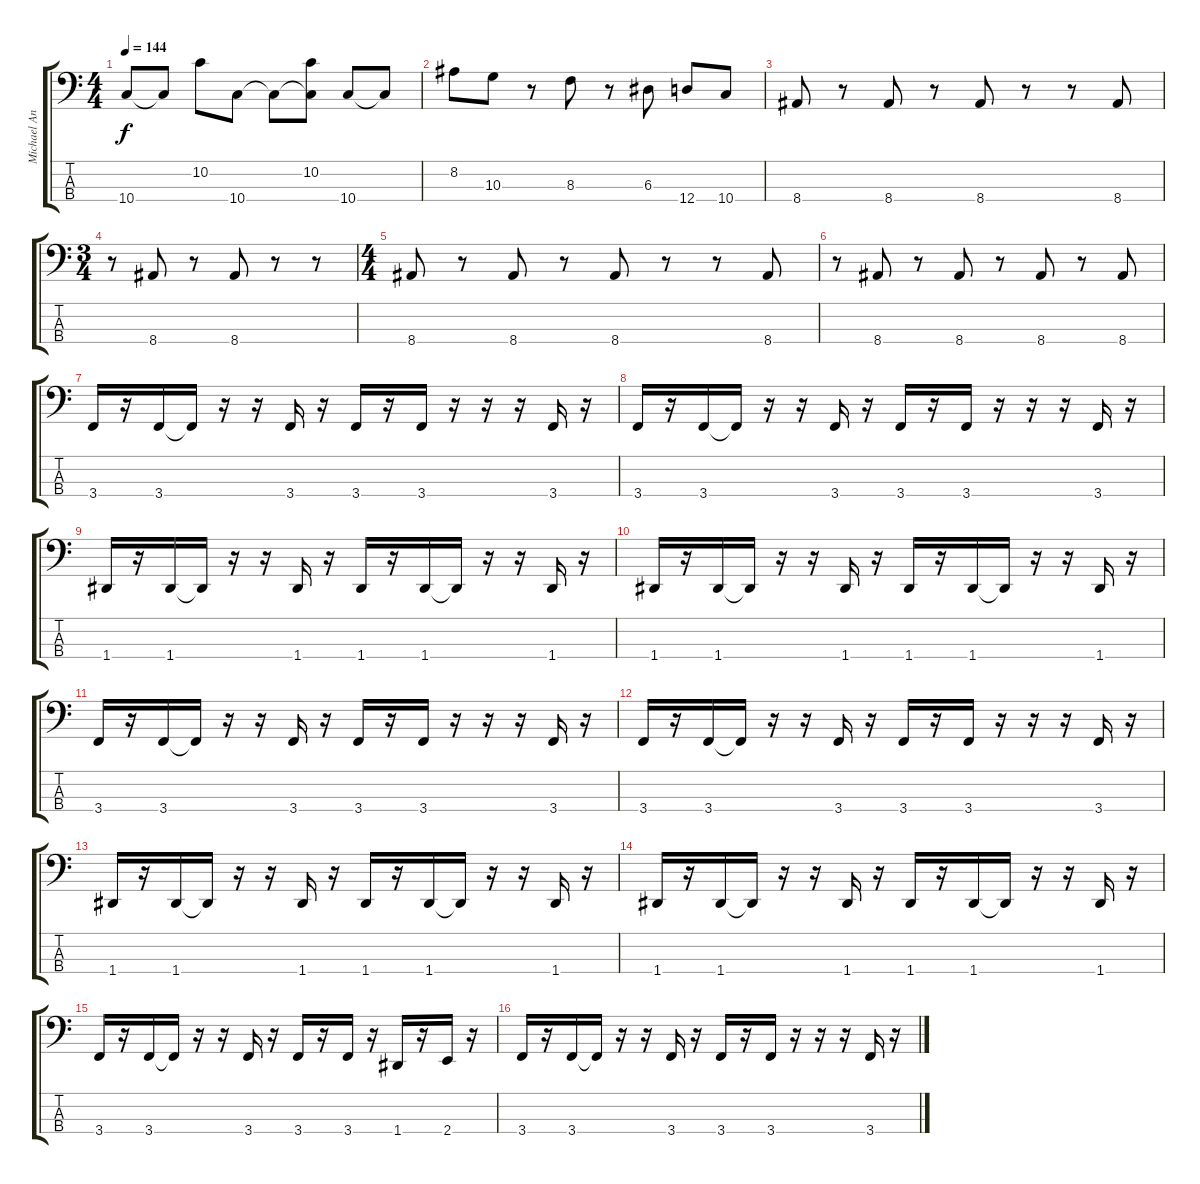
\track ("Michael Anthony" "Michael An") {instrument electricbassfinger}
\staff {score tabs}
\tuning (G2 D2 A1 D1) {hide}
\ts (4 4)
\tempo 144
\clef f4
\ks c
10.4.8{dy f} 10.4{t}.8 10.2.8 10.4.8 10.4{t}.8 (10.2 10.4{t}).8 10.4.8 10.4{t}.8 |
8.2.8 10.3.8 r.8 8.3.8 r.8 6.3.8 12.4.8 10.4.8 |
8.4.8 r.8 8.4.8 r.8 8.4.8 r.8 r.8 8.4.8 |
\ts (3 4)
r.8 8.4.8 r.8 8.4.8 r.8 r.8 |
\ts (4 4)
8.4.8 r.8 8.4.8 r.8 8.4.8 r.8 r.8 8.4.8 |
r.8 8.4.8 r.8 8.4.8 r.8 8.4.8 r.8 8.4.8 |
3.4.16 r.16 3.4.16 3.4{t}.16 r.16 r.16 3.4.16 r.16 3.4.16 r.16 3.4.16 r.16 r.16 r.16 3.4.16 r.16 |
3.4.16 r.16 3.4.16 3.4{t}.16 r.16 r.16 3.4.16 r.16 3.4.16 r.16 3.4.16 r.16 r.16 r.16 3.4.16 r.16 |
1.4.16 r.16 1.4.16 1.4{t}.16 r.16 r.16 1.4.16 r.16 1.4.16 r.16 1.4.16 1.4{t}.16 r.16 r.16 1.4.16 r.16 |
1.4.16 r.16 1.4.16 1.4{t}.16 r.16 r.16 1.4.16 r.16 1.4.16 r.16 1.4.16 1.4{t}.16 r.16 r.16 1.4.16 r.16 |
3.4.16 r.16 3.4.16 3.4{t}.16 r.16 r.16 3.4.16 r.16 3.4.16 r.16 3.4.16 r.16 r.16 r.16 3.4.16 r.16 |
3.4.16 r.16 3.4.16 3.4{t}.16 r.16 r.16 3.4.16 r.16 3.4.16 r.16 3.4.16 r.16 r.16 r.16 3.4.16 r.16 |
1.4.16 r.16 1.4.16 1.4{t}.16 r.16 r.16 1.4.16 r.16 1.4.16 r.16 1.4.16 1.4{t}.16 r.16 r.16 1.4.16 r.16 |
1.4.16 r.16 1.4.16 1.4{t}.16 r.16 r.16 1.4.16 r.16 1.4.16 r.16 1.4.16 1.4{t}.16 r.16 r.16 1.4.16 r.16 |
3.4.16 r.16 3.4.16 3.4{t}.16 r.16 r.16 3.4.16 r.16 3.4.16 r.16 3.4.16 r.16 1.4.16 r.16 2.4.16 r.16 |
3.4.16 r.16 3.4.16 3.4{t}.16 r.16 r.16 3.4.16 r.16 3.4.16 r.16 3.4.16 r.16 r.16 r.16 3.4.16 r.16
